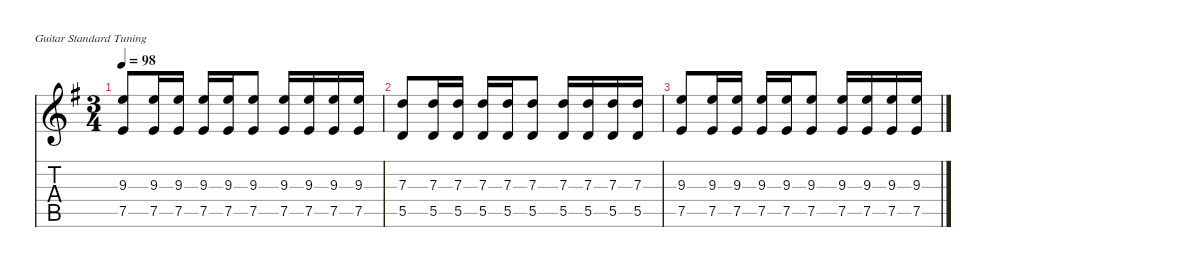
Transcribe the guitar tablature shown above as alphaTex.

\defaultSystemsLayout 4
\hideDynamics
\bracketExtendMode nobrackets
\singleTrackTrackNamePolicy hidden
\multiTrackTrackNamePolicy hidden
\firstSystemTrackNameMode fullname
\otherSystemsTrackNameOrientation horizontal
\track ("Lead Guitar" "od.guit.") {instrument overdrivenguitar}
\staff {score tabs}
\tuning (E4 B3 G3 D3 A2 E2)
\ts (3 4)
\tempo 98
\clef g2
\ks eminor
(9.3{acc forcenatural} 7.5{acc forcenatural}).8{dy f beam Up} (9.3{acc forcenatural} 7.5{acc forcenatural}).16{beam Up} (9.3{acc forcenatural} 7.5{acc forcenatural}).16{beam Up} (9.3{acc forcenatural} 7.5{acc forcenatural}).16{beam Up} (9.3{acc forcenatural} 7.5{acc forcenatural}).16{beam Up} (9.3{acc forcenatural} 7.5{acc forcenatural}).8{beam Up} (9.3{acc forcenatural} 7.5{acc forcenatural}).16{beam Up} (9.3{acc forcenatural} 7.5{acc forcenatural}).16{beam Up} (9.3{acc forcenatural} 7.5{acc forcenatural}).16{beam Up} (9.3{acc forcenatural} 7.5{acc forcenatural}).16{beam Up} |
(7.3{acc forcenatural} 5.5{acc forcenatural}).8{beam Up} (7.3{acc forcenatural} 5.5{acc forcenatural}).16{beam Up} (7.3{acc forcenatural} 5.5{acc forcenatural}).16{beam Up} (7.3{acc forcenatural} 5.5{acc forcenatural}).16{beam Up} (7.3{acc forcenatural} 5.5{acc forcenatural}).16{beam Up} (7.3{acc forcenatural} 5.5{acc forcenatural}).8{beam Up} (7.3{acc forcenatural} 5.5{acc forcenatural}).16{beam Up} (7.3{acc forcenatural} 5.5{acc forcenatural}).16{beam Up} (7.3{acc forcenatural} 5.5{acc forcenatural}).16{beam Up} (7.3{acc forcenatural} 5.5{acc forcenatural}).16{beam Up} |
(9.3{acc forcenatural} 7.5{acc forcenatural}).8{beam Up} (9.3{acc forcenatural} 7.5{acc forcenatural}).16{beam Up} (9.3{acc forcenatural} 7.5{acc forcenatural}).16{beam Up} (9.3{acc forcenatural} 7.5{acc forcenatural}).16{beam Up} (9.3{acc forcenatural} 7.5{acc forcenatural}).16{beam Up} (9.3{acc forcenatural} 7.5{acc forcenatural}).8{beam Up} (9.3{acc forcenatural} 7.5{acc forcenatural}).16{beam Up} (9.3{acc forcenatural} 7.5{acc forcenatural}).16{beam Up} (9.3{acc forcenatural} 7.5{acc forcenatural}).16{beam Up} (9.3{acc forcenatural} 7.5{acc forcenatural}).16{beam Up}
